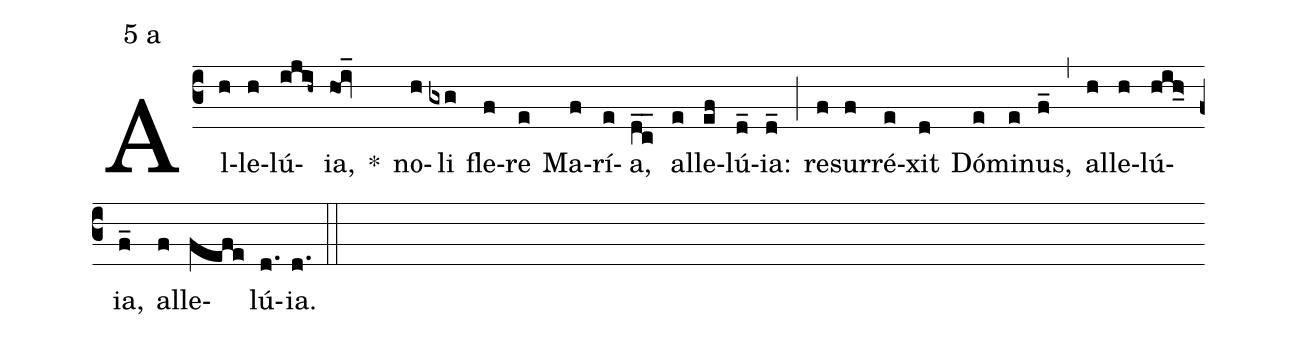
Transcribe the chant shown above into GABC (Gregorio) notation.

mode:5 a;
%%
(c3) Al(h)le(h)lú(ijih~){ia},(hoi_) *() no(h)li(gxg) fle(f)re(e) Ma(f)rí(e)a,(dc__) al(e)le(ef)lú(d_){ia}:(d_) (;) re(f)sur(f)ré(e)xit(d) Dó(e)mi(e)nus,(f_) (,) al(h)le(h)lú(hih>_0){ia},(f_) al(f)le(fefe)lú(d.){ia}.(d.) (::)
